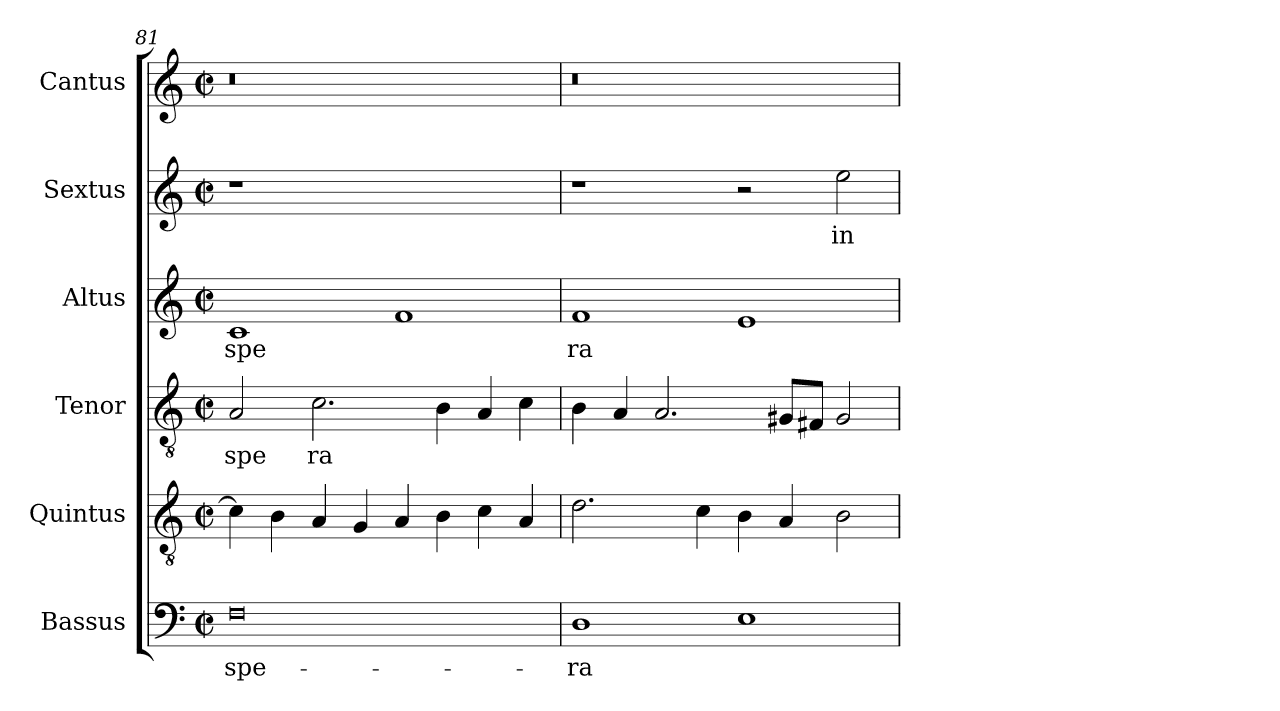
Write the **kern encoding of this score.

**kern	**text	**kern	**text	**kern	**text	**kern	**text	**kern	**text	**kern
*part6	*part6	*part5	*part5	*part4	*part4	*part3	*part3	*part2	*part2	*part1
*staff6	*staff6	*staff5	*staff5	*staff4	*staff4	*staff3	*staff3	*staff2	*staff2	*staff1
*I"Bassus	*	*I"Quintus	*	*I"Tenor	*	*I"Altus	*	*I"Sextus	*	*I"Cantus
*clefF4	*	*clefGv2	*	*clefGv2	*	*clefG2	*	*clefG2	*	*clefG2
*k[]	*	*k[]	*	*k[]	*	*k[]	*	*k[]	*	*k[]
*C:	*	*C:	*	*C:	*	*C:	*	*C:	*	*C:
*M2/2	*	*M2/2	*	*M2/2	*	*M2/2	*	*M2/2	*	*M2/2
*met(c|)	*	*met(c|)	*	*met(c|)	*	*met(c|)	*	*met(c|)	*	*met(c|)
=81	=81	=81	=81	=81	=81	=81	=81	=81	=81	=81
!	!LO:LY:b:cj	!	!LO:LY:b:cj	!	!LO:LY:b:cj	!	!LO:LY:b:cj	!	!	!
0F	spe-	4c\]	--	2A/	spe	1c	spe	1r	.	0r
!	!	!	!LO:LY:b:cj	!	!	!	!	!	!	!
.	.	4B\	--	.	.	.	.	.	.	.
!	!	!	!LO:LY:b:cj	!	!LO:LY:b:cj	!	!	!	!	!
.	.	4A/	--	2.c\	ra	.	.	.	.	.
!	!	!	!LO:LY:b:cj	!	!	!	!	!	!	!
.	.	4G/	--	.	.	.	.	.	.	.
!	!	!	!LO:LY:b:cj	!	!	!	!LO:LY:b:cj	!	!	!
.	.	4A/	--	.	.	1f	.	1ryy	.	.
!	!	!	!LO:LY:b:cj	!	!LO:LY:b:cj	!	!	!	!	!
.	.	4B\	--	4B\	.	.	.	.	.	.
!	!	!	!LO:LY:b:cj	!	!LO:LY:b:cj	!	!	!	!	!
.	.	4c\	--	4A/	.	.	.	.	.	.
!	!	!	!LO:LY:b:cj	!	!LO:LY:b:cj	!	!	!	!	!
.	.	4A/	--	4c\	.	.	.	.	.	.
=82	=82	=82	=82	=82	=82	=82	=82	=82	=82	=82
!	!LO:LY:b:cj	!	!LO:LY:b:cj	!	!LO:LY:b:cj	!	!LO:LY:b:cj	!	!	!
1D	-ra-	2.d\	--	4B\	.	1f	ra	1r	.	0r
!	!	!	!	!	!LO:LY:b:cj	!	!	!	!	!
.	.	.	.	4A/	.	.	.	.	.	.
!	!	!	!	!	!LO:LY:b:cj	!	!	!	!	!
.	.	.	.	2.A/	.	.	.	.	.	.
!	!	!	!LO:LY:b:cj	!	!	!	!	!	!	!
.	.	4c\	--	.	.	.	.	.	.	.
!	!LO:LY:b:cj	!	!LO:LY:b:cj	!	!	!	!LO:LY:b:cj	!	!	!
1E	--	4B\	--	.	.	1e	.	2r	.	.
!	!	!	!LO:LY:b:cj	!	!LO:LY:b:cj	!	!	!	!	!
.	.	4A/	--	8G#/L	.	.	.	.	.	.
!	!	!	!	!	!LO:LY:b:cj	!	!	!	!	!
.	.	.	.	8F#/J	.	.	.	.	.	.
!	!	!	!LO:LY:b:cj	!	!LO:LY:b:cj	!	!	!	!LO:LY:b:cj	!
.	.	2B\	--	2G#/	.	.	.	2ee\	in	.
=	=	=	=	=	=	=	=	=	=	=
*-	*-	*-	*-	*-	*-	*-	*-	*-	*-	*-
